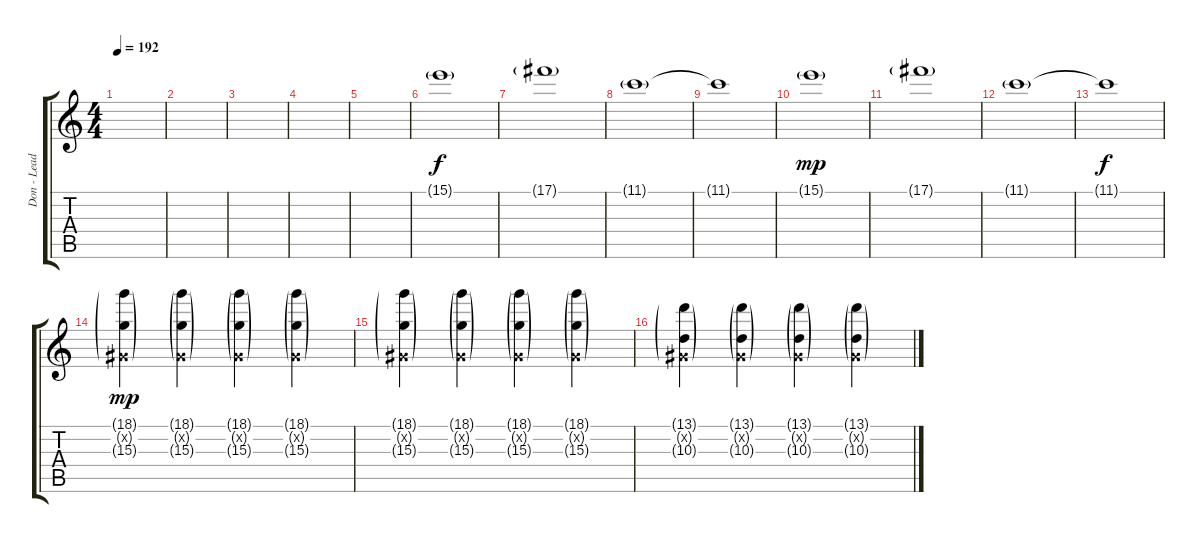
\track ("Don - Lead" "Don - Lead") {instrument distortionguitar}
\staff {score tabs}
\tuning (Db4 Ab3 E3 B2 Gb2 B1) {hide}
\ts (4 4)
\tempo 192
\clef g2
\ks c
|
|
|
|
|
15.1{g}.1 |
17.1{g}.1 |
11.1{g}.1 |
11.1{t}.1{dy f} |
15.1{g}.1{dy mp} |
17.1{g}.1 |
11.1{g}.1 |
11.1{t}.1{dy f} |
(18.1{g} 0.2{g x} 15.3{g}).4{dy mp} (18.1{g} 0.2{g x} 15.3{g}).4 (18.1{g} 0.2{g x} 15.3{g}).4 (18.1{g} 0.2{g x} 15.3{g}).4 |
(18.1{g} 0.2{g x} 15.3{g}).4 (18.1{g} 0.2{g x} 15.3{g}).4 (18.1{g} 0.2{g x} 15.3{g}).4 (18.1{g} 0.2{g x} 15.3{g}).4 |
(13.1{g} 0.2{g x} 10.3{g}).4 (13.1{g} 0.2{g x} 10.3{g}).4 (13.1{g} 0.2{g x} 10.3{g}).4 (13.1{g} 0.2{g x} 10.3{g}).4
